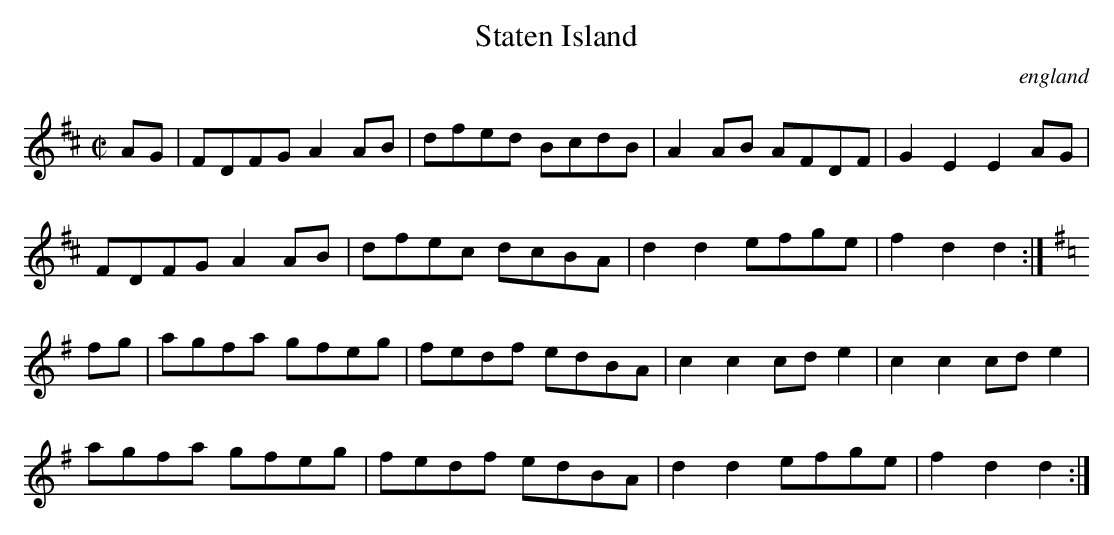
X:1
T:Staten Island
O:england
M:C|
L:1/8
K:D Major
AG|FDFG A2AB|dfed BcdB|A2AB AFDF|G2E2 E2AG|
FDFG A2AB|dfec dcBA|d2d2 efge|f2d2 d2:|
K:D Mixolydian
fg|agfa gfeg|fedf edBA|c2c2 cde2|c2c2 cde2|
agfa gfeg|fedf edBA|d2d2 efge|f2d2 d2:|
